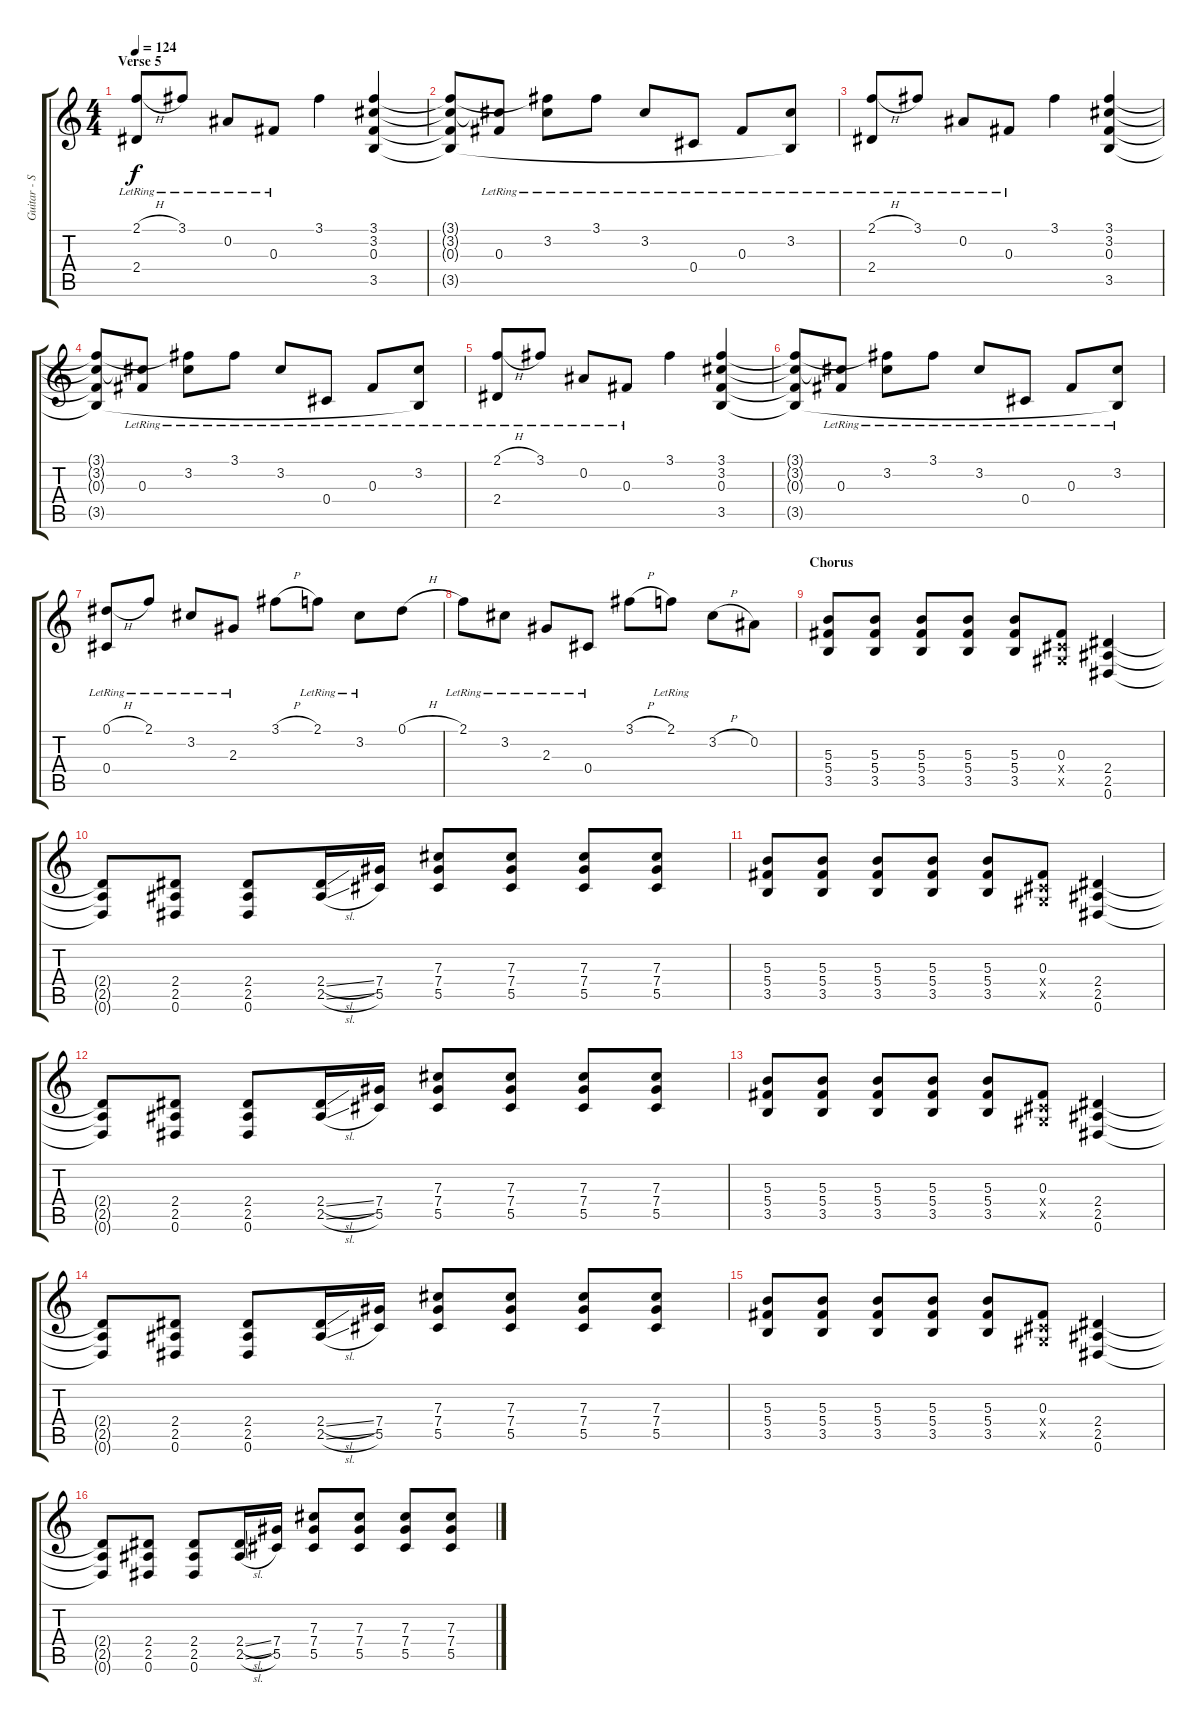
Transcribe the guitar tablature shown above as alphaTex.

\track ("Guitar - Shaun Morgan" "Guitar - S") {instrument acousticguitarsteel}
\staff {score tabs}
\tuning (Eb4 Bb3 Gb3 Db3 Ab2 Eb2) {hide}
\ts (4 4)
\section ("" "Verse 5")
\tempo 124
\clef g2
\ks c
(2.1{h} 2.4{lr}).8{dy f} 3.1{lr}.8 0.2{lr}.8 0.3{lr}.8 3.1.4 (3.1 3.2 0.3 3.5).4 |
(3.1{t} 3.2{t} 0.3{t} 3.5{t}).8 (3.2{t} 0.3{lr}).8 (3.1{t} 3.2{lr}).8 3.1{lr}.8 3.2{lr}.8 0.4{lr}.8 0.3{lr}.8 (3.2{lr} 3.5{t}).8 |
(2.1{h} 2.4{lr}).8 3.1{lr}.8 0.2{lr}.8 0.3{lr}.8 3.1.4 (3.1 3.2 0.3 3.5).4 |
(3.1{t} 3.2{t} 0.3{t} 3.5{t}).8 (3.2{t} 0.3{lr}).8 (3.1{t} 3.2{lr}).8 3.1{lr}.8 3.2{lr}.8 0.4{lr}.8 0.3{lr}.8 (3.2{lr} 3.5{t}).8 |
(2.1{h} 2.4{lr}).8 3.1{lr}.8 0.2{lr}.8 0.3{lr}.8 3.1.4 (3.1 3.2 0.3 3.5).4 |
(3.1{t} 3.2{t} 0.3{t} 3.5{t}).8 (3.2{t} 0.3{lr}).8 (3.1{t} 3.2{lr}).8 3.1{lr}.8 3.2{lr}.8 0.4{lr}.8 0.3{lr}.8 (3.2{lr} 3.5{t}).8 |
(0.1{h} 0.4{lr}).8 2.1{lr}.8 3.2{lr}.8 2.3{lr}.8 3.1{h}.8 2.1{lr}.8 3.2{lr}.8 0.1{h}.8 |
2.1{lr}.8 3.2{lr}.8 2.3{lr}.8 0.4{lr}.8 3.1{h}.8 2.1{lr}.8 3.2{h}.8 0.2.8 |
\section ("" "Chorus")
(5.3 5.4 3.5).8 (5.3 5.4 3.5).8 (5.3 5.4 3.5).8 (5.3 5.4 3.5).8 (5.3 5.4 3.5).8 (0.3 0.4{x} 0.5{x}).8 (2.4 2.5 0.6).4 |
(2.4{t} 2.5{t} 0.6{t}).8 (2.4 2.5 0.6).8 (2.4 2.5 0.6).8 (2.4{sl} 2.5{sl}).16 (7.4 5.5).16 (7.3 7.4 5.5).8 (7.3 7.4 5.5).8 (7.3 7.4 5.5).8 (7.3 7.4 5.5).8 |
(5.3 5.4 3.5).8 (5.3 5.4 3.5).8 (5.3 5.4 3.5).8 (5.3 5.4 3.5).8 (5.3 5.4 3.5).8 (0.3 0.4{x} 0.5{x}).8 (2.4 2.5 0.6).4 |
(2.4{t} 2.5{t} 0.6{t}).8 (2.4 2.5 0.6).8 (2.4 2.5 0.6).8 (2.4{sl} 2.5{sl}).16 (7.4 5.5).16 (7.3 7.4 5.5).8 (7.3 7.4 5.5).8 (7.3 7.4 5.5).8 (7.3 7.4 5.5).8 |
(5.3 5.4 3.5).8 (5.3 5.4 3.5).8 (5.3 5.4 3.5).8 (5.3 5.4 3.5).8 (5.3 5.4 3.5).8 (0.3 0.4{x} 0.5{x}).8 (2.4 2.5 0.6).4 |
(2.4{t} 2.5{t} 0.6{t}).8 (2.4 2.5 0.6).8 (2.4 2.5 0.6).8 (2.4{sl} 2.5{sl}).16 (7.4 5.5).16 (7.3 7.4 5.5).8 (7.3 7.4 5.5).8 (7.3 7.4 5.5).8 (7.3 7.4 5.5).8 |
(5.3 5.4 3.5).8 (5.3 5.4 3.5).8 (5.3 5.4 3.5).8 (5.3 5.4 3.5).8 (5.3 5.4 3.5).8 (0.3 0.4{x} 0.5{x}).8 (2.4 2.5 0.6).4 |
(2.4{t} 2.5{t} 0.6{t}).8 (2.4 2.5 0.6).8 (2.4 2.5 0.6).8 (2.4{sl} 2.5{sl}).16 (7.4 5.5).16 (7.3 7.4 5.5).8 (7.3 7.4 5.5).8 (7.3 7.4 5.5).8 (7.3 7.4 5.5).8
